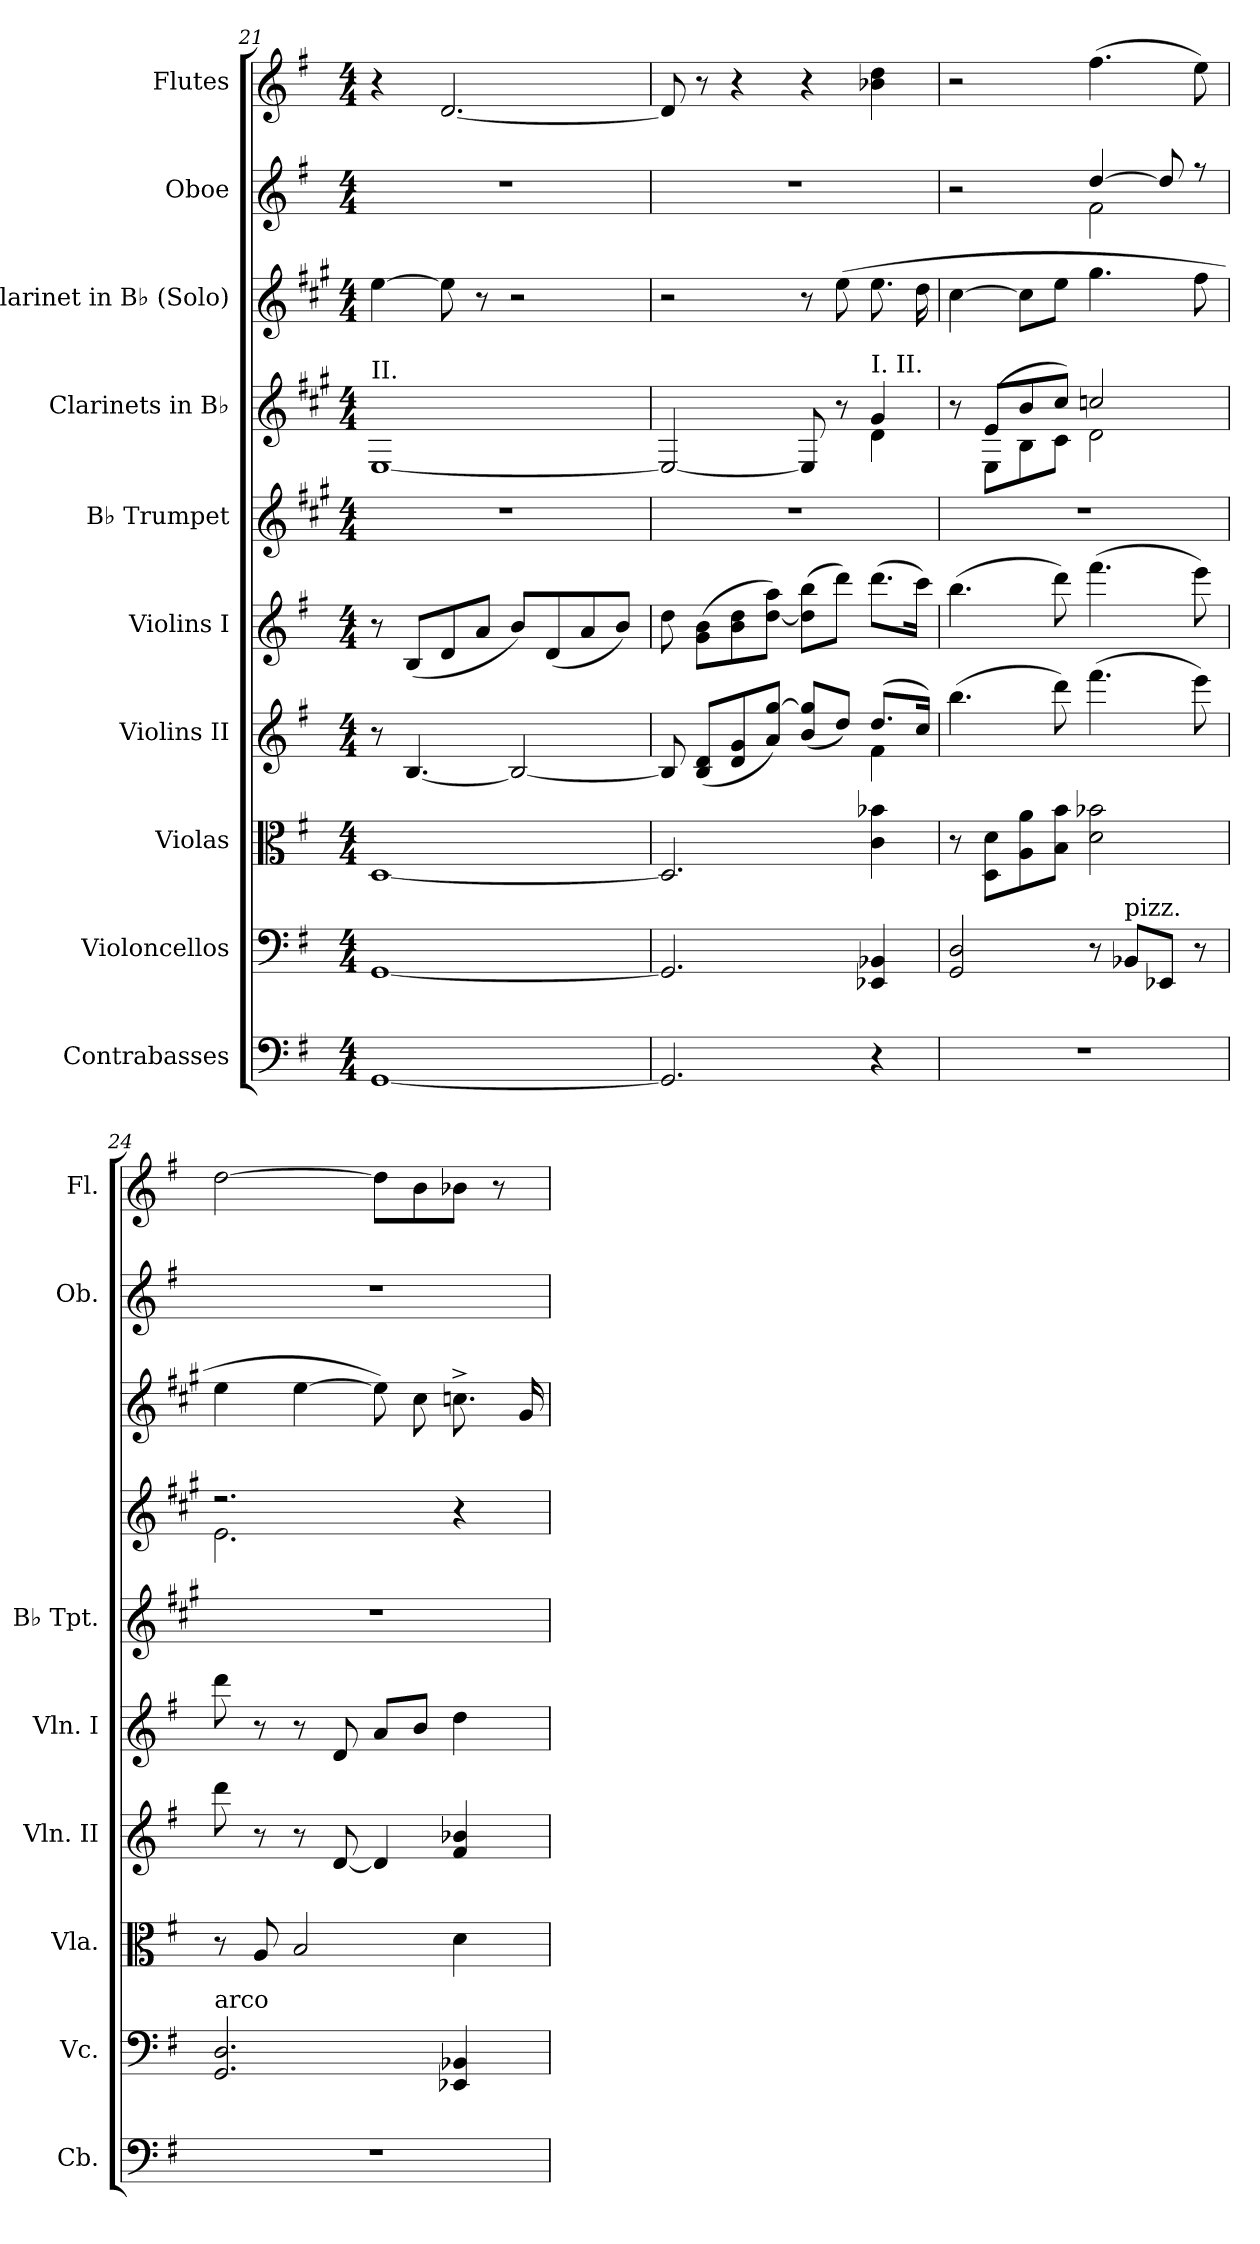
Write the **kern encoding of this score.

**kern	**kern	**kern	**kern	**kern	**kern	**kern	**kern	**kern	**kern
*part10	*part9	*part8	*part7	*part6	*part5	*part4	*part3	*part2	*part1
*staff10	*staff9	*staff8	*staff7	*staff6	*staff5	*staff4	*staff3	*staff2	*staff1
*I"Contrabasses	*I"Violoncellos	*I"Violas	*I"Violins II	*I"Violins I	*I"B♭ Trumpet	*I"Clarinets in B♭	*I"Clarinet in B♭ (Solo)	*I"Oboe	*I"Flutes
*I'Cb.	*I'Vc.	*I'Vla.	*I'Vln. II	*I'Vln. I	*I'B♭ Tpt.	*	*	*I'Ob.	*I'Fl.
!!LO:LB:g=z
*clefF4	*clefF4	*clefC3	*clefG2	*clefG2	*clefG2	*clefG2	*clefG2	*clefG2	*clefG2
*ITrd7c12	*	*	*	*	*ITrd1c2	*ITrd1c2	*ITrd1c2	*	*
*k[f#]	*k[f#]	*k[f#]	*k[f#]	*k[f#]	*k[f#]	*k[f#]	*k[f#]	*k[f#]	*k[f#]
*M4/4	*M4/4	*M4/4	*M4/4	*M4/4	*M4/4	*M4/4	*M4/4	*M4/4	*M4/4
*MM52	*MM52	*MM52	*MM52	*MM52	*MM52	*MM52	*MM52	*MM52	*MM52
=21	=21	=21	=21	=21	=21	=21	=21	=21	=21
!	!	!	!	!	!	!LO:TX:a:t=II.	!	!	!
[1GGG	[1GG	[1D	8r	8r	1r	[1D	[4dd\	1r	4r
.	.	.	[4.B/	(<8B/L	.	.	.	.	.
.	.	.	.	8d/	.	.	8dd\]	.	[2.d/
.	.	.	.	8a/J	.	.	8r	.	.
.	.	.	2B/_	8b/L)	.	.	2r	.	.
.	.	.	.	(<8d/	.	.	.	.	.
.	.	.	.	8a/	.	.	.	.	.
.	.	.	.	8b/J)	.	.	.	.	.
=22	=22	=22	=22	=22	=22	=22	=22	=22	=22
*	*	*	*^	*	*	*^	*	*	*
2.GGG/]	2.GG/]	2.D/]	8B/]	2.ryy	8dd\	1r	2D/_	2.ryy	2r	1r	8d/]
.	.	.	(<8B/ 8d/L	.	(>8g\ 8b\L	.	.	.	.	.	8r
.	.	.	8d/ 8g/	.	8b\ 8dd\	.	.	.	.	.	4r
.	.	.	8a/ [8gg/J)	.	[8dd\ 8aa\J)	.	.	.	.	.	.
.	.	.	(<8b/ 8gg/]L	.	(>8dd\] 8bb\L	.	8D/]	.	8r	.	4r
.	.	.	8dd/J)	.	8ddd\J)	.	8r	.	(>8dd\	.	.
!	!	!	!	!	!	!	!LO:TX:a:t=I. II.	!	!	!	!
4r	4EE-X/ 4BB-X/	4c\ 4b-X\	(>8.dd/L	4f#\	(>8.ddd\L	.	4f#/	4c\	8.dd\	.	4b-X\ 4dd\
.	.	.	16cc/Jk)	.	16ccc\Jk)	.	.	.	16cc\	.	.
*	*	*	*v	*v	*	*	*	*	*	*	*
=23	=23	=23	=23	=23	=23	=23	=23	=23	=23	=23
*	*	*	*	*	*	*	*	*	*^	*
1r	2GG/ 2D/	8r	(>4.bb\	(>4.bb\	1r	8r	8ryy	[4b\	2r	2ryy	2r
.	.	8D\ 8d\L	.	.	.	(>8d/L	8D\L	.	.	.	.
.	.	8A\ 8a\	.	.	.	8a/	8A\	8b\L]	.	.	.
.	.	8B\ 8b\J	8ddd\)	8ddd\)	.	8b/J)	8B\J	8dd\J	.	.	.
.	8r	2d\ 2b-X\	(>4.fff#\	(>4.fff#\	.	2b-X/	2c\	4.ff#\	[4dd/	2f#\	(>4.ff#\
!	!LO:TX:a:t=pizz.	!	!	!	!	!	!	!	!	!	!
.	8BB-X/L	.	.	.	.	.	.	.	.	.	.
.	8EE-X/J	.	.	.	.	.	.	.	8dd/]	.	.
.	8r	.	8eee\)	8eee\)	.	.	.	8ee\	8r	.	8ee\)
*	*	*	*	*	*	*	*	*	*v	*v	*
=24	=24	=24	=24	=24	=24	=24	=24	=24	=24	=24
!	!LO:TX:a:t=arco	!	!	!	!	!	!	!	!	!
1r	2.GG/ 2.D/	8r	8ddd\	8ddd\	1r	2.r	2.d\	4dd\	1r	[2dd\
.	.	8A/	8r	8r	.	.	.	.	.	.
.	.	2B/	8r	8r	.	.	.	[4dd\	.	.
.	.	.	[8d/	8d/	.	.	.	.	.	.
.	.	.	4d/]	8a/L	.	.	.	8dd\])	.	8dd\L]
.	.	.	.	8b/J	.	.	.	8b\	.	8b\
.	4EE-X/ 4BB-X/	4d\	4f#/ 4b-X/	4dd\	.	4r	4ryy	8.b-X^\	.	8b-X\J
.	.	.	.	.	.	.	.	.	.	8r
.	.	.	.	.	.	.	.	16f#/	.	.
*	*	*	*	*	*	*v	*v	*	*	*
=	=	=	=	=	=	=	=	=	=
*-	*-	*-	*-	*-	*-	*-	*-	*-	*-
